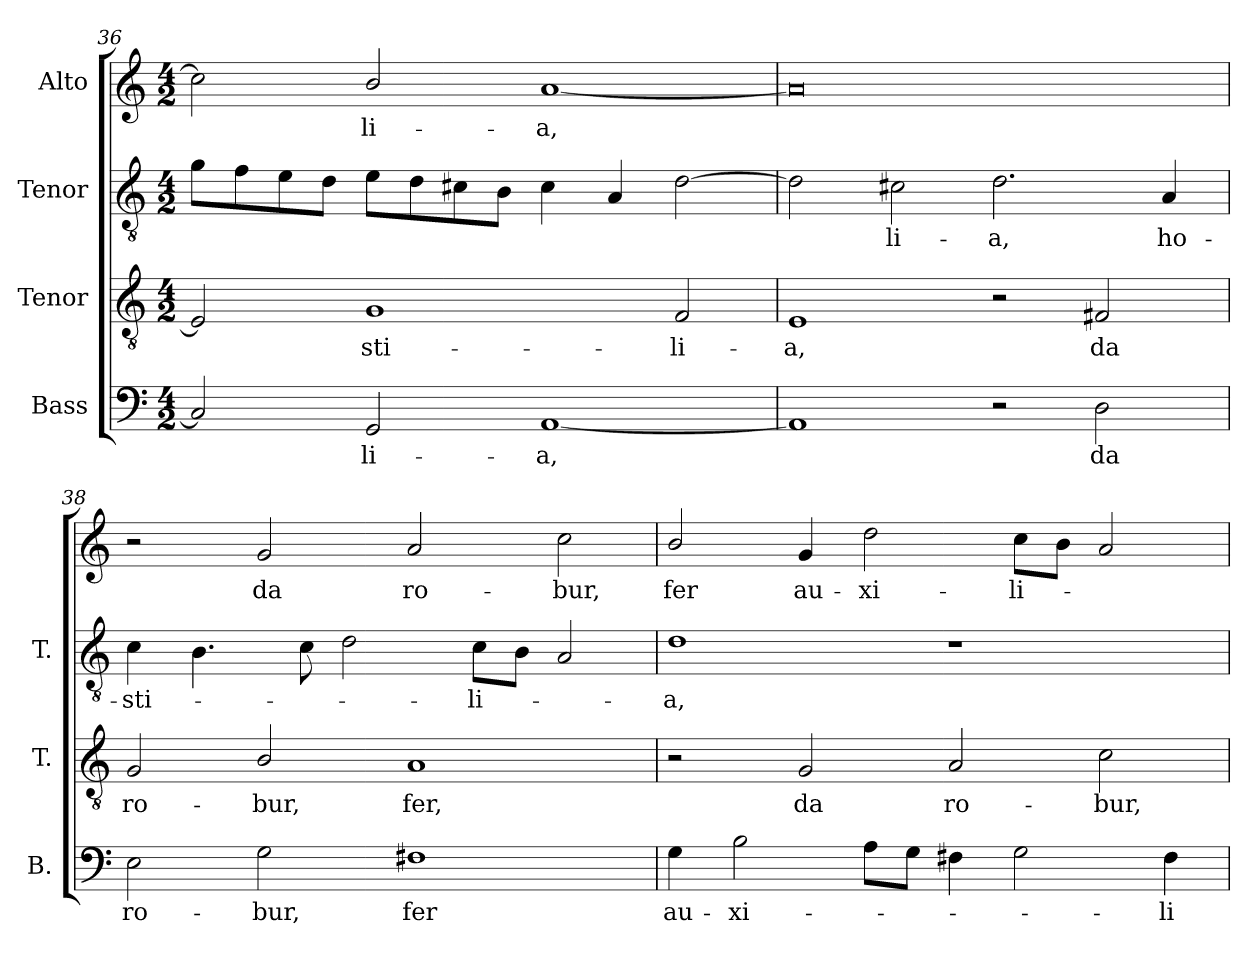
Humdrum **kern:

**kern	**text	**kern	**text	**kern	**text	**kern	**text
*part4	*part4	*part3	*part3	*part2	*part2	*part1	*part1
*staff4	*staff4	*staff3	*staff3	*staff2	*staff2	*staff1	*staff1
*I"Bass	*	*I"Tenor	*	*I"Tenor	*	*I"Alto	*
*I'B.	*	*I'T.	*	*I'T.	*	*	*
*clefF4	*	*clefGv2	*	*clefGv2	*	*clefG2	*
*	*	*ITrd7c12	*	*ITrd7c12	*	*	*
*k[]	*	*k[]	*	*k[]	*	*k[]	*
*C:	*	*C:	*	*C:	*	*C:	*
*M4/2	*	*M4/2	*	*M4/2	*	*M4/2	*
=36	=36	=36	=36	=36	=36	=36	=36
2Ci/]	.	2EEi/]	.	8Gi\L	.	2cci\]	.
.	.	.	.	8Fi\	.	.	.
.	.	.	.	8Ei\	.	.	.
.	.	.	.	8Di\J	.	.	.
!	!LO:LY:b:color=#000000	!	!	!	!	!	!
!	!	!	!LO:LY:b:color=#000000	!	!	!	!
!	!	!	!	!	!	!	!LO:LY:b:color=#000000
2GGi/	-li-	1GGi	-sti-	8Ei\L	.	2bi/	-li-
.	.	.	.	8Di\	.	.	.
.	.	.	.	8C#Xi\	.	.	.
.	.	.	.	8BBi\J	.	.	.
!	!LO:LY:b:color=#000000	!	!	!	!	!	!
!	!	!	!	!	!	!	!LO:LY:b:color=#000000
[1AAi	-a,	.	.	4C#i\	.	[1ai	-a,
.	.	.	.	4AAi/	.	.	.
!	!	!	!LO:LY:b:color=#000000	!	!	!	!
.	.	2FFi/	-li-	[2Di\	.	.	.
=37	=37	=37	=37	=37	=37	=37	=37
!	!	!	!LO:LY:b:color=#000000	!	!	!	!
1AAi]	.	1EEi	-a,	2Di\]	.	0ai]	.
!	!	!	!	!	!LO:LY:b:color=#000000	!	!
.	.	.	.	2C#Xi\	-li-	.	.
!	!	!	!	!	!LO:LY:b:color=#000000	!	!
2r	.	2r	.	2.Di\	-a,	.	.
!	!LO:LY:b:color=#000000	!	!	!	!	!	!
!	!	!	!LO:LY:b:color=#000000	!	!	!	!
2Di\	da	2FF#Xi/	da	.	.	.	.
!	!	!	!	!	!LO:LY:b:color=#000000	!	!
.	.	.	.	4AAi/	ho-	.	.
=38	=38	=38	=38	=38	=38	=38	=38
!	!LO:LY:b:color=#000000	!	!	!	!	!	!
!	!	!	!LO:LY:b:color=#000000	!	!	!	!
!	!	!	!	!	!LO:LY:b:color=#000000	!	!
2Ei\	ro-	2GGi/	ro-	4Ci\	-sti-	2r	.
.	.	.	.	4.BBi\	.	.	.
!	!LO:LY:b:color=#000000	!	!	!	!	!	!
!	!	!	!LO:LY:b:color=#000000	!	!	!	!
!	!	!	!	!	!	!	!LO:LY:b:color=#000000
2Gi\	-bur,	2BBi/	-bur,	.	.	2gi/	da
.	.	.	.	8Ci\	.	.	.
.	.	.	.	2Di\	.	.	.
!	!LO:LY:b:color=#000000	!	!	!	!	!	!
!	!	!	!LO:LY:b:color=#000000	!	!	!	!
!	!	!	!	!	!	!	!LO:LY:b:color=#000000
1F#Xi	fer	1AAi	fer,	.	.	2ai/	ro-
!	!	!	!	!	!LO:LY:b:color=#000000	!	!
.	.	.	.	8Ci\L	-li-	.	.
.	.	.	.	8BBi\J	.	.	.
!	!	!	!	!	!	!	!LO:LY:b:color=#000000
.	.	.	.	2AAi/	.	2cci\	-bur,
!!LO:LB:g=z
=39	=39	=39	=39	=39	=39	=39	=39
!	!LO:LY:b:color=#000000	!	!	!	!	!	!
!	!	!	!	!	!LO:LY:b:color=#000000	!	!
!	!	!	!	!	!	!	!LO:LY:b:color=#000000
4Gi\	au-	2r	.	1Di	-a,	2bi/	fer
!	!LO:LY:b:color=#000000	!	!	!	!	!	!
2Bi\	-xi-	.	.	.	.	.	.
!	!	!	!LO:LY:b:color=#000000	!	!	!	!
!	!	!	!	!	!	!	!LO:LY:b:color=#000000
.	.	2GGi/	da	.	.	4gi/	au-
!	!	!	!	!	!	!	!LO:LY:b:color=#000000
8Ai\L	.	.	.	.	.	2ddi\	-xi-
8Gi\J	.	.	.	.	.	.	.
!	!	!	!LO:LY:b:color=#000000	!	!	!	!
4F#Xi\	.	2AAi/	ro-	1r	.	.	.
!	!	!	!	!	!	!	!LO:LY:b:color=#000000
2Gi\	.	.	.	.	.	8cci\L	-li-
.	.	.	.	.	.	8bi\J	.
!	!	!	!LO:LY:b:color=#000000	!	!	!	!
.	.	2Ci\	-bur,	.	.	2ai/	.
!	!LO:LY:b:color=#000000	!	!	!	!	!	!
4F#i\	-li-	.	.	.	.	.	.
=	=	=	=	=	=	=	=
*-	*-	*-	*-	*-	*-	*-	*-
